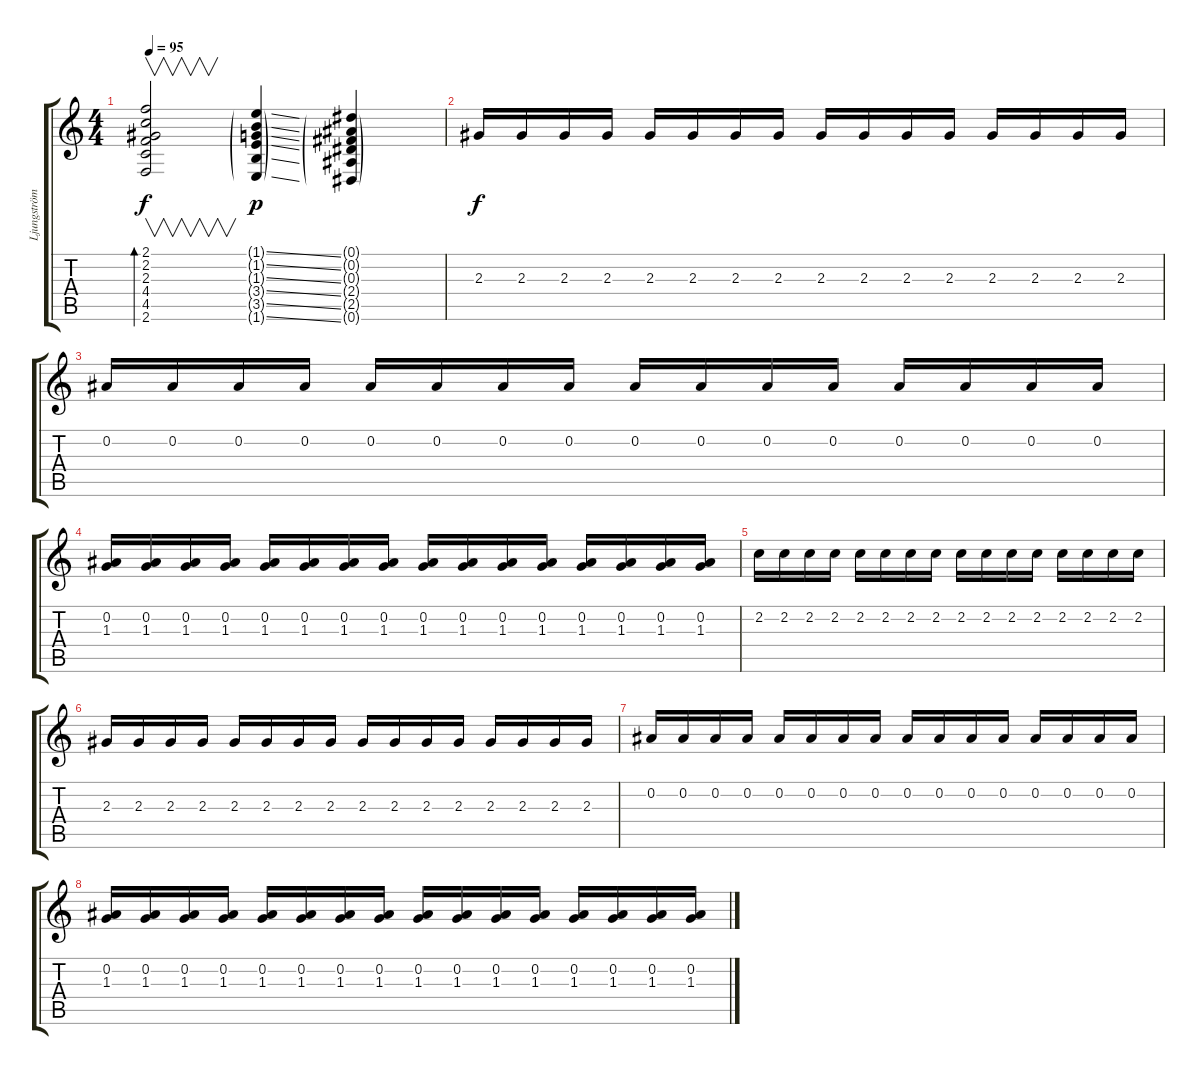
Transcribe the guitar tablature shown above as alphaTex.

\track ("Ljungström" "Ljungström") {instrument distortionguitar}
\staff {score tabs}
\tuning (Eb4 Bb3 Gb3 Db3 Ab2 Eb2) {hide}
\ts (4 4)
\tempo 95
\clef g2
\ks c
(2.1 2.2 2.3 4.4 4.5 2.6).2{v bd 120 dy f instrument electricguitarclean} (1.1{ss g} 1.2{ss g} 1.3{ss g} 3.4{ss g} 3.5{ss g} 1.6{ss g}).4{dy p} (0.1{g} 0.2{g} 0.3{g} 2.4{g} 2.5{g} 0.6{g}).4 |
2.3.16{dy f instrument distortionguitar} 2.3.16 2.3.16 2.3.16 2.3.16 2.3.16 2.3.16 2.3.16 2.3.16 2.3.16 2.3.16 2.3.16 2.3.16 2.3.16 2.3.16 2.3.16 |
0.2.16 0.2.16 0.2.16 0.2.16 0.2.16 0.2.16 0.2.16 0.2.16 0.2.16 0.2.16 0.2.16 0.2.16 0.2.16 0.2.16 0.2.16 0.2.16 |
(0.2 1.3).16 (0.2 1.3).16 (0.2 1.3).16 (0.2 1.3).16 (0.2 1.3).16 (0.2 1.3).16 (0.2 1.3).16 (0.2 1.3).16 (0.2 1.3).16 (0.2 1.3).16 (0.2 1.3).16 (0.2 1.3).16 (0.2 1.3).16 (0.2 1.3).16 (0.2 1.3).16 (0.2 1.3).16 |
2.2.16 2.2.16 2.2.16 2.2.16 2.2.16 2.2.16 2.2.16 2.2.16 2.2.16 2.2.16 2.2.16 2.2.16 2.2.16 2.2.16 2.2.16 2.2.16 |
2.3.16 2.3.16 2.3.16 2.3.16 2.3.16 2.3.16 2.3.16 2.3.16 2.3.16 2.3.16 2.3.16 2.3.16 2.3.16 2.3.16 2.3.16 2.3.16 |
0.2.16 0.2.16 0.2.16 0.2.16 0.2.16 0.2.16 0.2.16 0.2.16 0.2.16 0.2.16 0.2.16 0.2.16 0.2.16 0.2.16 0.2.16 0.2.16 |
(0.2 1.3).16 (0.2 1.3).16 (0.2 1.3).16 (0.2 1.3).16 (0.2 1.3).16 (0.2 1.3).16 (0.2 1.3).16 (0.2 1.3).16 (0.2 1.3).16 (0.2 1.3).16 (0.2 1.3).16 (0.2 1.3).16 (0.2 1.3).16 (0.2 1.3).16 (0.2 1.3).16 (0.2 1.3).16
